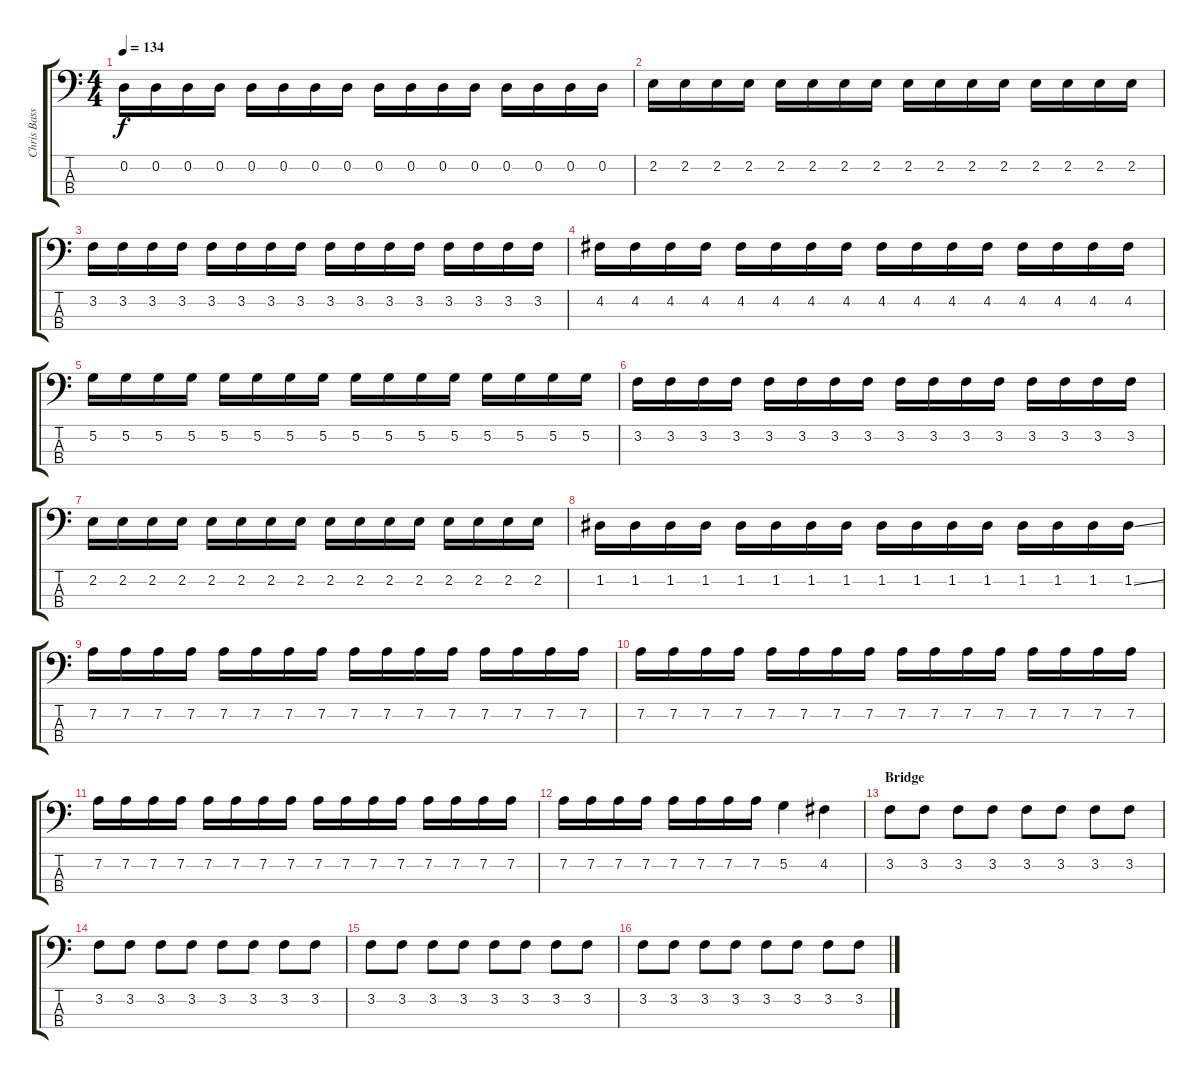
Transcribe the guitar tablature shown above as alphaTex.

\track ("Chris Bass" "Chris Bass") {instrument electricbassfinger}
\staff {score tabs}
\tuning (G2 D2 A1 D1) {hide}
\ts (4 4)
\tempo 134
\clef f4
\ks c
0.2.16{dy f} 0.2.16 0.2.16 0.2.16 0.2.16 0.2.16 0.2.16 0.2.16 0.2.16 0.2.16 0.2.16 0.2.16 0.2.16 0.2.16 0.2.16 0.2.16 |
2.2.16 2.2.16 2.2.16 2.2.16 2.2.16 2.2.16 2.2.16 2.2.16 2.2.16 2.2.16 2.2.16 2.2.16 2.2.16 2.2.16 2.2.16 2.2.16 |
3.2.16 3.2.16 3.2.16 3.2.16 3.2.16 3.2.16 3.2.16 3.2.16 3.2.16 3.2.16 3.2.16 3.2.16 3.2.16 3.2.16 3.2.16 3.2.16 |
4.2.16 4.2.16 4.2.16 4.2.16 4.2.16 4.2.16 4.2.16 4.2.16 4.2.16 4.2.16 4.2.16 4.2.16 4.2.16 4.2.16 4.2.16 4.2.16 |
5.2.16 5.2.16 5.2.16 5.2.16 5.2.16 5.2.16 5.2.16 5.2.16 5.2.16 5.2.16 5.2.16 5.2.16 5.2.16 5.2.16 5.2.16 5.2.16 |
3.2.16 3.2.16 3.2.16 3.2.16 3.2.16 3.2.16 3.2.16 3.2.16 3.2.16 3.2.16 3.2.16 3.2.16 3.2.16 3.2.16 3.2.16 3.2.16 |
2.2.16 2.2.16 2.2.16 2.2.16 2.2.16 2.2.16 2.2.16 2.2.16 2.2.16 2.2.16 2.2.16 2.2.16 2.2.16 2.2.16 2.2.16 2.2.16 |
1.2.16 1.2.16 1.2.16 1.2.16 1.2.16 1.2.16 1.2.16 1.2.16 1.2.16 1.2.16 1.2.16 1.2.16 1.2.16 1.2.16 1.2.16 1.2{ss}.16 |
7.2.16 7.2.16 7.2.16 7.2.16 7.2.16 7.2.16 7.2.16 7.2.16 7.2.16 7.2.16 7.2.16 7.2.16 7.2.16 7.2.16 7.2.16 7.2.16 |
7.2.16 7.2.16 7.2.16 7.2.16 7.2.16 7.2.16 7.2.16 7.2.16 7.2.16 7.2.16 7.2.16 7.2.16 7.2.16 7.2.16 7.2.16 7.2.16 |
7.2.16 7.2.16 7.2.16 7.2.16 7.2.16 7.2.16 7.2.16 7.2.16 7.2.16 7.2.16 7.2.16 7.2.16 7.2.16 7.2.16 7.2.16 7.2.16 |
7.2.16 7.2.16 7.2.16 7.2.16 7.2.16 7.2.16 7.2.16 7.2.16 5.2.4 4.2.4 |
\section ("" "Bridge")
3.2.8 3.2.8 3.2.8 3.2.8 3.2.8 3.2.8 3.2.8 3.2.8 |
3.2.8 3.2.8 3.2.8 3.2.8 3.2.8 3.2.8 3.2.8 3.2.8 |
3.2.8 3.2.8 3.2.8 3.2.8 3.2.8 3.2.8 3.2.8 3.2.8 |
3.2.8 3.2.8 3.2.8 3.2.8 3.2.8 3.2.8 3.2.8 3.2.8
